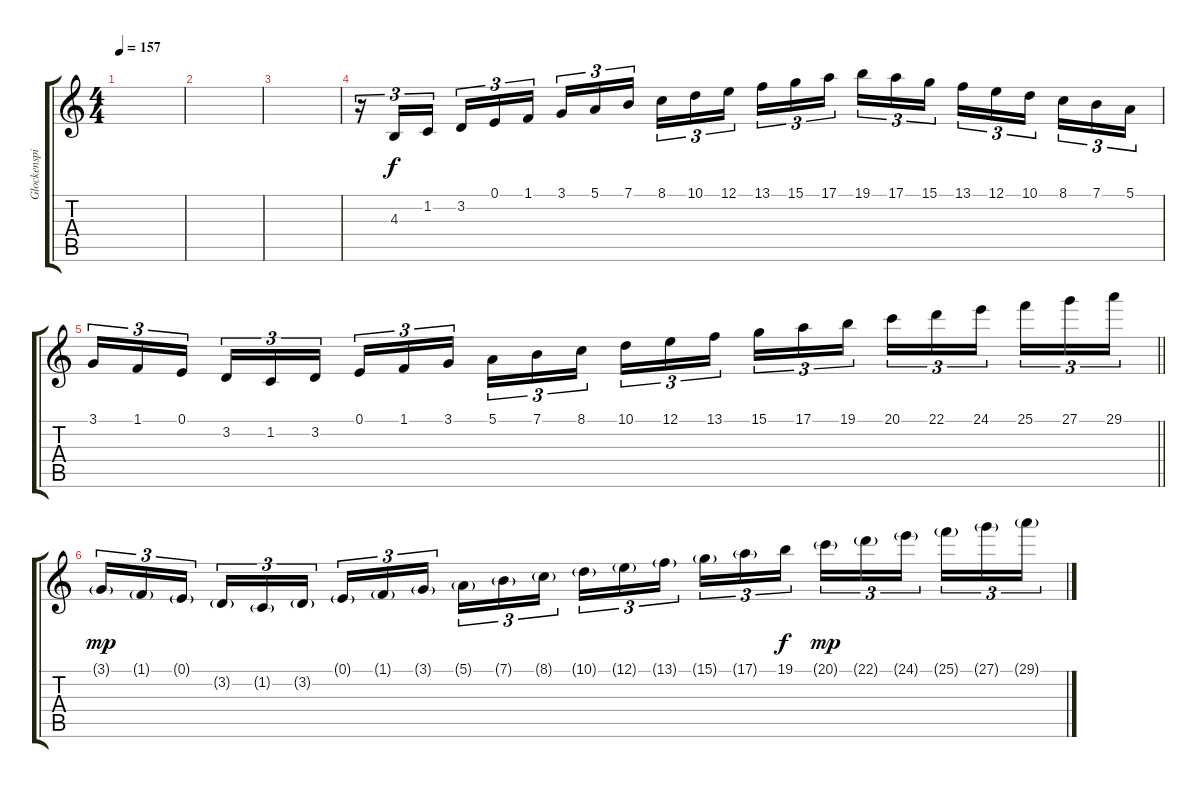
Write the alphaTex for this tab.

\track ("Glockenspiel" "Glockenspi") {instrument glockenspiel}
\staff {score tabs}
\tuning (E4 B3 G3 D3 A2 E2) {hide}
\ts (4 4)
\tempo 157
\clef g2
\ks c
|
|
|
r.16{tu (3 2) volume 8} 4.3.16{tu (3 2)} 1.2.16{tu (3 2) beam splitsecondary} 3.2.16{tu (3 2)} 0.1.16{tu (3 2)} 1.1.16{tu (3 2)} 3.1.16{tu (3 2)} 5.1.16{tu (3 2)} 7.1.16{tu (3 2) beam splitsecondary} 8.1.16{tu (3 2)} 10.1.16{tu (3 2)} 12.1.16{tu (3 2)} 13.1.16{tu (3 2)} 15.1.16{tu (3 2)} 17.1.16{tu (3 2) beam splitsecondary} 19.1.16{tu (3 2)} 17.1.16{tu (3 2)} 15.1.16{tu (3 2)} 13.1.16{tu (3 2)} 12.1.16{tu (3 2)} 10.1.16{tu (3 2) beam splitsecondary} 8.1.16{tu (3 2)} 7.1.16{tu (3 2)} 5.1.16{tu (3 2)} |
\barLineRight lightlight
3.1.16{tu (3 2)} 1.1.16{tu (3 2)} 0.1.16{tu (3 2) beam splitsecondary} 3.2.16{tu (3 2)} 1.2.16{tu (3 2)} 3.2.16{tu (3 2)} 0.1.16{tu (3 2)} 1.1.16{tu (3 2)} 3.1.16{tu (3 2) beam splitsecondary} 5.1.16{tu (3 2)} 7.1.16{tu (3 2)} 8.1.16{tu (3 2)} 10.1.16{tu (3 2)} 12.1.16{tu (3 2)} 13.1.16{tu (3 2) beam splitsecondary} 15.1.16{tu (3 2)} 17.1.16{tu (3 2)} 19.1.16{tu (3 2)} 20.1.16{tu (3 2)} 22.1.16{tu (3 2)} 24.1.16{tu (3 2) beam splitsecondary} 25.1.16{tu (3 2)} 27.1.16{tu (3 2)} 29.1.16{tu (3 2)} |
3.1{g}.16{tu (3 2) dy mp} 1.1{g}.16{tu (3 2)} 0.1{g}.16{tu (3 2) beam splitsecondary} 3.2{g}.16{tu (3 2)} 1.2{g}.16{tu (3 2)} 3.2{g}.16{tu (3 2)} 0.1{g}.16{tu (3 2)} 1.1{g}.16{tu (3 2)} 3.1{g}.16{tu (3 2) beam splitsecondary} 5.1{g}.16{tu (3 2)} 7.1{g}.16{tu (3 2)} 8.1{g}.16{tu (3 2)} 10.1{g}.16{tu (3 2)} 12.1{g}.16{tu (3 2)} 13.1{g}.16{tu (3 2) beam splitsecondary} 15.1{g}.16{tu (3 2)} 17.1{g}.16{tu (3 2)} 19.1.16{tu (3 2) dy f} 20.1{g}.16{tu (3 2) dy mp} 22.1{g}.16{tu (3 2)} 24.1{g}.16{tu (3 2) beam splitsecondary} 25.1{g}.16{tu (3 2)} 27.1{g}.16{tu (3 2)} 29.1{g}.16{tu (3 2)}
